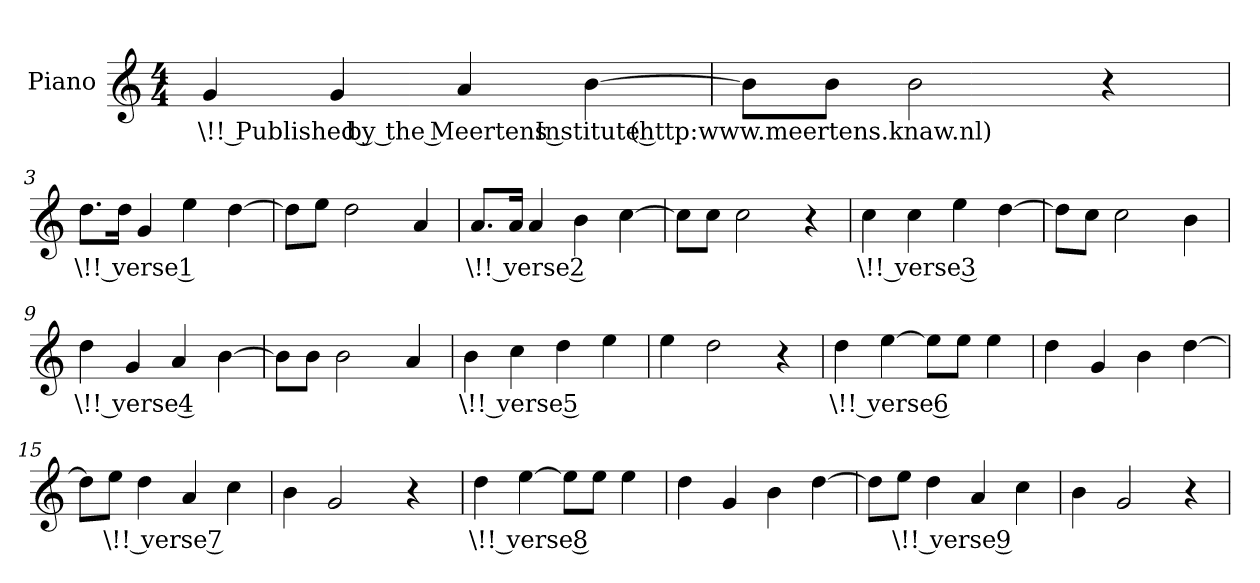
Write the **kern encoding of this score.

**kern	**text
*part1	*part1
*staff1	*staff1
*I"Piano	*
*I'Pno.	*
*clefG2	*
*k[]	*
*M4/4	*
*MM120	*
=1	=1
!	!LO:LY:b
4g/	\!! Published by the Meertens Institute (http:www.meertens.knaw.nl)
4g/	.
4a/	.
[4b\	.
=2	=2
8b\L]	.
8b\J	.
2b\	.
4r	.
!!LO:LB:g=z
=3	=3
!	!LO:LY:b
8.dd\L	\!! verse 1
16dd\Jk	.
4g/	.
4ee\	.
[4dd\	.
=4	=4
8dd\L]	.
8ee\J	.
2dd\	.
4a/	.
=5	=5
!	!LO:LY:b
8.a/L	\!! verse 2
16a/Jk	.
4a/	.
4b\	.
[4cc\	.
=6	=6
8cc\L]	.
8cc\J	.
2cc\	.
4r	.
=7	=7
!	!LO:LY:b
4cc\	\!! verse 3
4cc\	.
4ee\	.
[4dd\	.
=8	=8
8dd\L]	.
8cc\J	.
2cc\	.
4b\	.
!!LO:LB:g=z
=9	=9
!	!LO:LY:b
4dd\	\!! verse 4
4g/	.
4a/	.
[4b\	.
=10	=10
8b\L]	.
8b\J	.
2b\	.
4a/	.
=11	=11
!	!LO:LY:b
4b\	\!! verse 5
4cc\	.
4dd\	.
4ee\	.
=12	=12
4ee\	.
2dd\	.
4r	.
=13	=13
!	!LO:LY:b
4dd\	\!! verse 6
[4ee\	.
8ee\L]	.
8ee\J	.
4ee\	.
=14	=14
4dd\	.
4g/	.
4b\	.
[4dd\	.
!!LO:LB:g=z
=15	=15
8dd\L]	.
!	!LO:LY:b
8ee\J	\!! verse 7
4dd\	.
4a/	.
4cc\	.
=16	=16
4b\	.
2g/	.
4r	.
=17	=17
!	!LO:LY:b
4dd\	\!! verse 8
[4ee\	.
8ee\L]	.
8ee\J	.
4ee\	.
=18	=18
4dd\	.
4g/	.
4b\	.
[4dd\	.
=19	=19
8dd\L]	.
!	!LO:LY:b
8ee\J	\!! verse 9
4dd\	.
4a/	.
4cc\	.
=20	=20
4b\	.
2g/	.
4r	.
=	=
*-	*-
